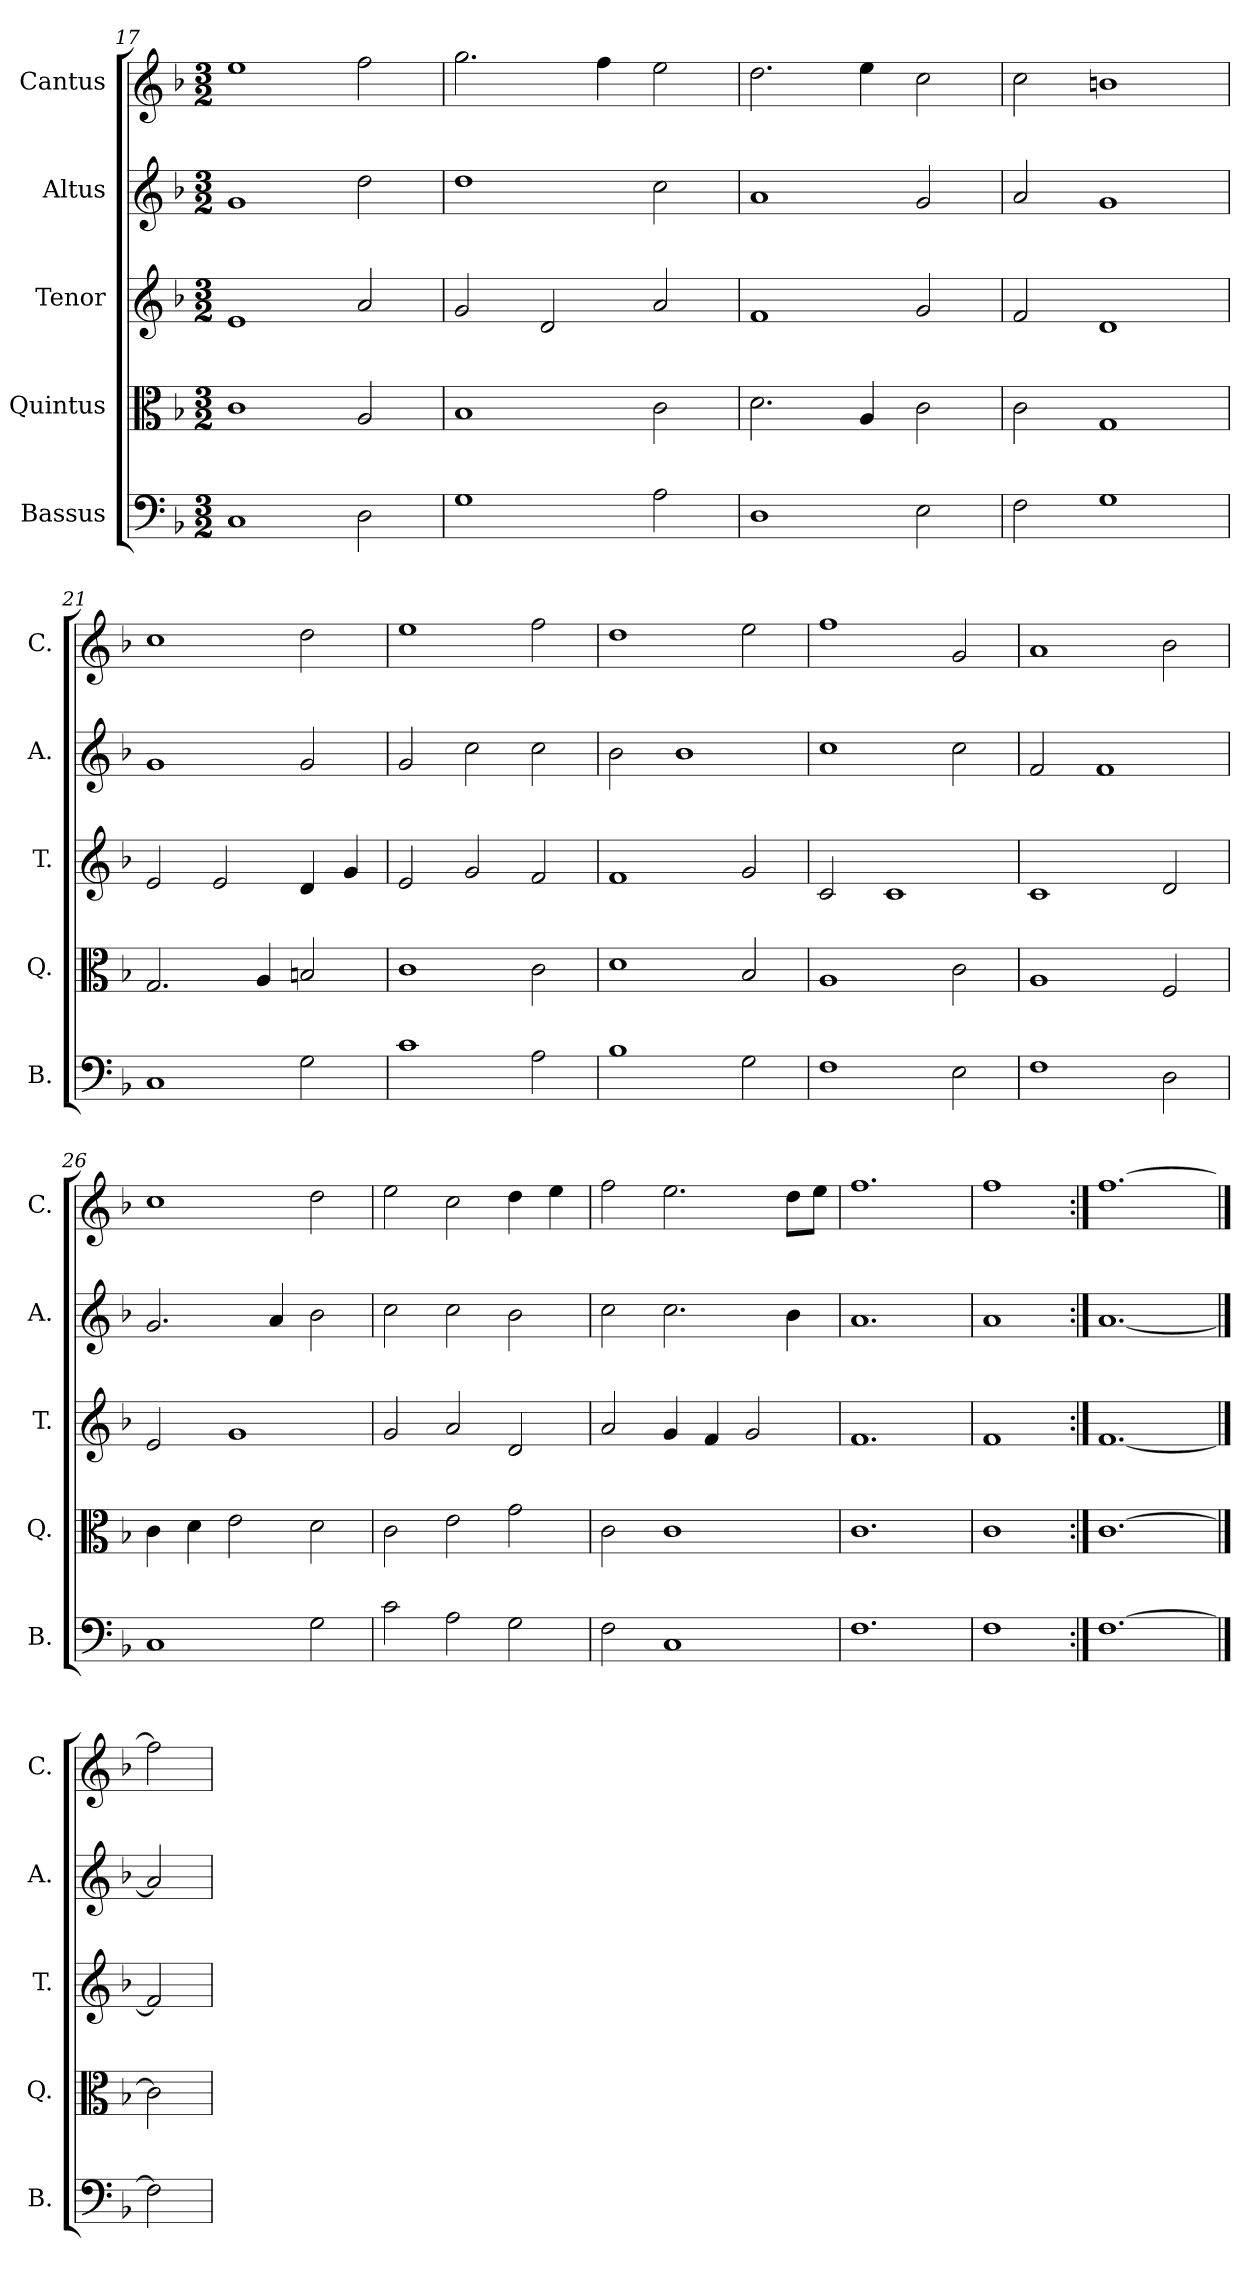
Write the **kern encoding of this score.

**kern	**kern	**kern	**kern	**kern
*part5	*part4	*part3	*part2	*part1
*staff5	*staff4	*staff3	*staff2	*staff1
*I"Bassus	*I"Quintus	*I"Tenor	*I"Altus	*I"Cantus
*I'B.	*I'Q.	*I'T.	*I'A.	*I'C.
*clefF4	*clefC3	*clefG2	*clefG2	*clefG2
*k[b-]	*k[b-]	*k[b-]	*k[b-]	*k[b-]
*F:	*F:	*F:	*F:	*F:
*M3/2	*M3/2	*M3/2	*M3/2	*M3/2
=17	=17	=17	=17	=17
1C	1c	1e	1g	1ee
2D\	2A/	2a/	2dd\	2ff\
=18	=18	=18	=18	=18
1G	1B-	2g/	1dd	2.gg\
.	.	2d/	.	.
.	.	.	.	4ff\
2A\	2c\	2a/	2cc\	2ee\
=19	=19	=19	=19	=19
1D	2.d\	1f	1a	2.dd\
.	4A/	.	.	4ee\
2E\	2c\	2g/	2g/	2cc\
!!LO:PB:g=z
=20	=20	=20	=20	=20
2F\	2c\	2f/	2a/	2cc\
1G	1G	1d	1g	1bn
=21	=21	=21	=21	=21
1C	2.G/	2e/	1g	1cc
.	.	2e/	.	.
.	4A/	.	.	.
2G\	2Bn/	4d/	2g/	2dd\
.	.	4g/	.	.
=22	=22	=22	=22	=22
1c	1c	2e/	2g/	1ee
.	.	2g/	2cc\	.
2A\	2c\	2f/	2cc\	2ff\
=23	=23	=23	=23	=23
1B-	1d	1f	2b-\	1dd
.	.	.	1b-	.
2G\	2B-/	2g/	.	2ee\
=24	=24	=24	=24	=24
1F	1A	2c/	1cc	1ff
.	.	1c	.	.
2E\	2c\	.	2cc\	2g/
=25	=25	=25	=25	=25
1F	1A	1c	2f/	1a
.	.	.	1f	.
2D\	2F/	2d/	.	2b-\
!!LO:PB:g=z
=26	=26	=26	=26	=26
1C	4c\	2e/	2.g/	1cc
.	4d\	.	.	.
.	2e\	1g	.	.
.	.	.	4a/	.
2G\	2d\	.	2b-\	2dd\
=27	=27	=27	=27	=27
2c\	2c\	2g/	2cc\	2ee\
2A\	2e\	2a/	2cc\	2cc\
2G\	2g\	2d/	2b-\	4dd\
.	.	.	.	4ee\
=28	=28	=28	=28	=28
2F\	2c\	2a/	2cc\	2ff\
1C	1c	4g/	2.cc\	2.ee\
.	.	4f/	.	.
.	.	2g/	.	.
.	.	.	4b-\	8dd\L
.	.	.	.	8ee\J
=29	=29	=29	=29	=29
1.F	1.c	1.f	1.a	1.ff
=30	=30	=30	=30	=30
1F	1c	1f	1a	1ff
=31:|!	=31:|!	=31:|!	=31:|!	=31:|!
[1.F	[1.c	[1.f	[1.a	[1.ff
==32	==32	==32	==32	==32
2F]	2c]	2f]	2a]	2ff]
=	=	=	=	=
*-	*-	*-	*-	*-
